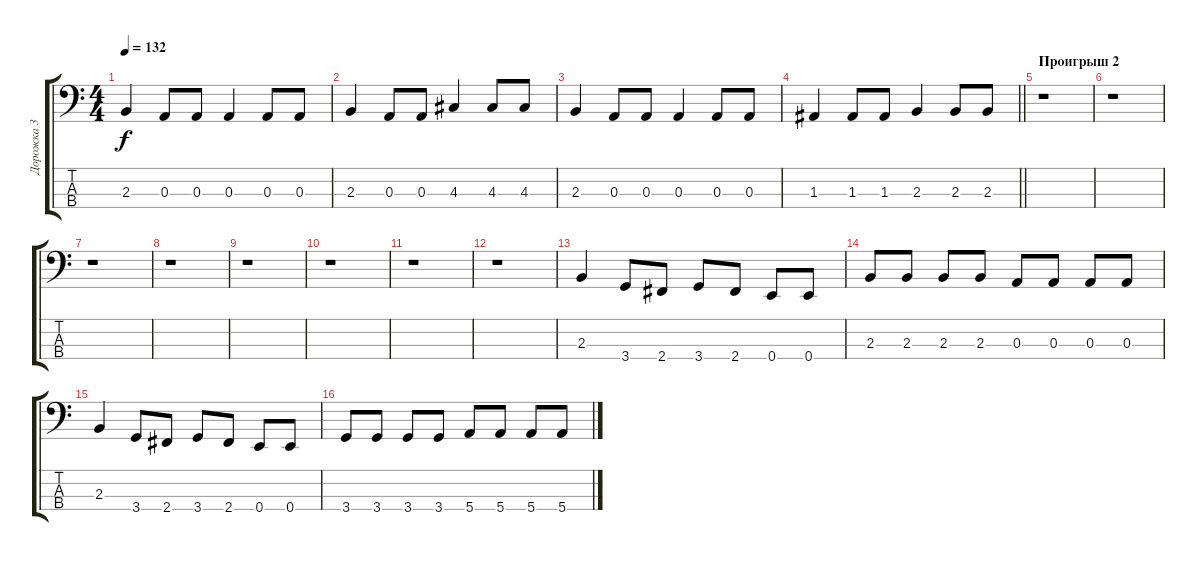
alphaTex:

\track ("Дорожка 3" "Дорожка 3") {instrument electricbasspick}
\staff {score tabs}
\tuning (G2 D2 A1 E1) {hide}
\ts (4 4)
\tempo 132
\clef f4
\ks c
2.3.4{dy f} 0.3.8 0.3.8 0.3.4 0.3.8 0.3.8 |
2.3.4 0.3.8 0.3.8 4.3.4 4.3.8 4.3.8 |
2.3.4 0.3.8 0.3.8 0.3.4 0.3.8 0.3.8 |
\barLineRight lightlight
1.3.4 1.3.8 1.3.8 2.3.4 2.3.8 2.3.8 |
\section ("" "Проигрыш 2")
r.1 |
r.1 |
r.1 |
r.1 |
r.1 |
r.1 |
r.1 |
r.1 |
2.3.4 3.4.8 2.4.8 3.4.8 2.4.8 0.4.8 0.4.8 |
2.3.8 2.3.8 2.3.8 2.3.8 0.3.8 0.3.8 0.3.8 0.3.8 |
2.3.4 3.4.8 2.4.8 3.4.8 2.4.8 0.4.8 0.4.8 |
3.4.8 3.4.8 3.4.8 3.4.8 5.4.8 5.4.8 5.4.8 5.4.8
